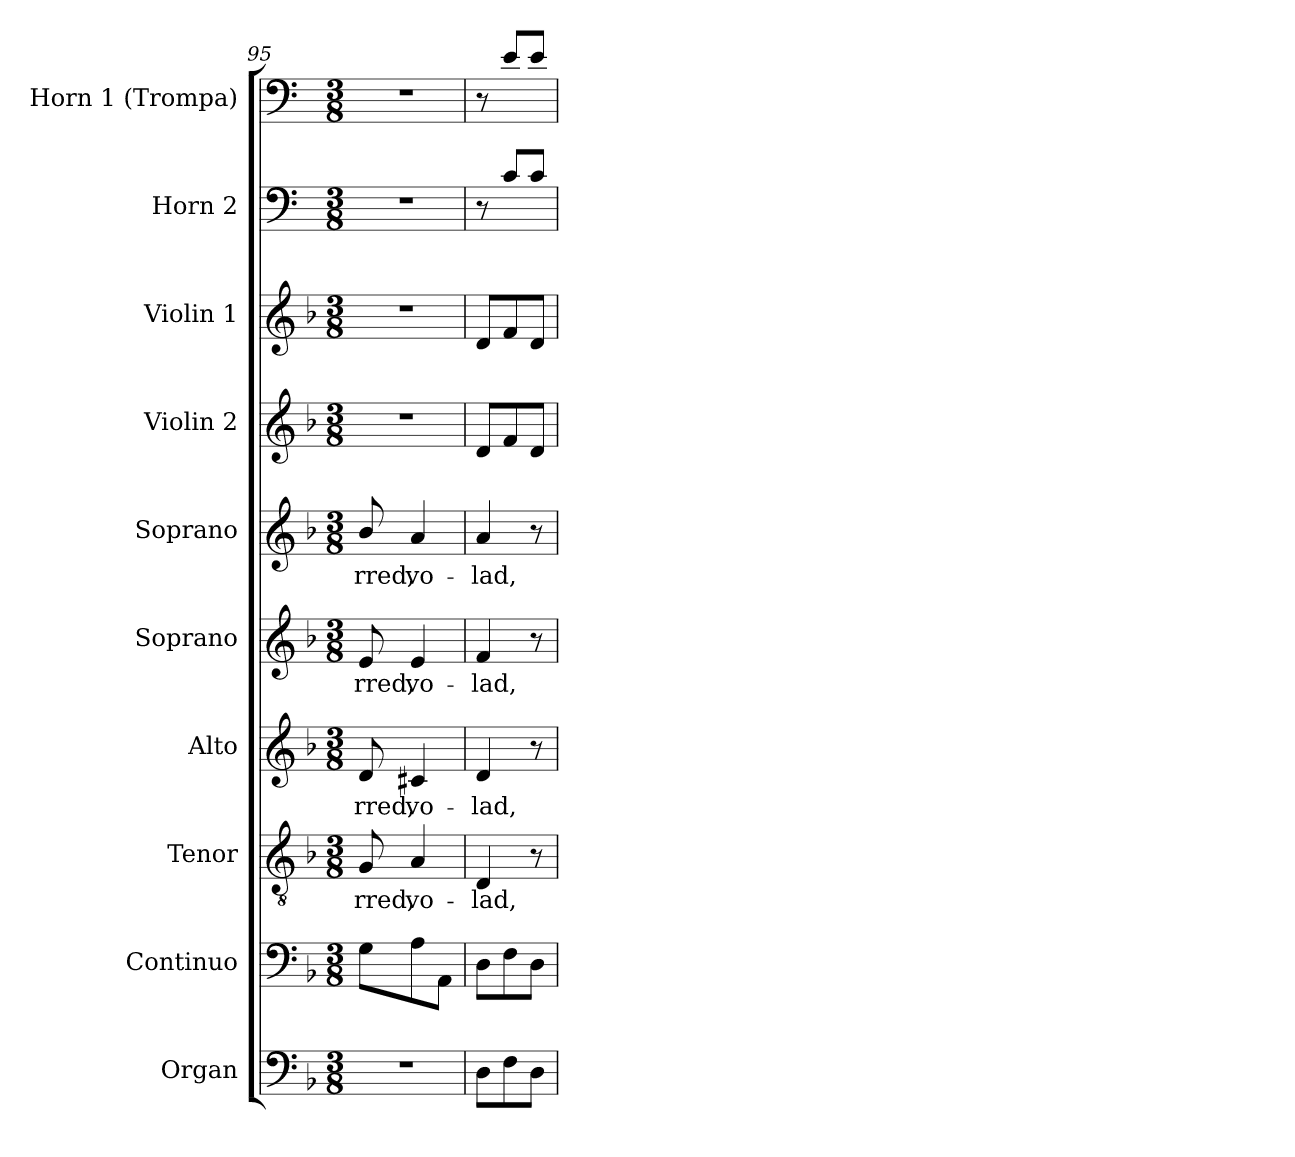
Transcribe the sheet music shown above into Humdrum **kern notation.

**kern	**kern	**kern	**text	**kern	**text	**kern	**text	**kern	**text	**kern	**kern	**kern	**kern
*part10	*part9	*part8	*part8	*part7	*part7	*part6	*part6	*part5	*part5	*part4	*part3	*part2	*part1
*staff10	*staff9	*staff8	*staff8	*staff7	*staff7	*staff6	*staff6	*staff5	*staff5	*staff4	*staff3	*staff2	*staff1
*I"Organ	*I"Continuo	*I"Tenor	*	*I"Alto	*	*I"Soprano	*	*I"Soprano	*	*I"Violin 2	*I"Violin 1	*I"Horn  2	*I"Horn  1 (Trompa)
*I'Org.	*I'Cont.	*I'T.	*	*I'A.	*	*I'S.	*	*I'S.	*	*I'Vln. 2	*I'Vln. 1	*I'Hn.	*I'Hn.
*clefF4	*clefF4	*clefGv2	*	*clefG2	*	*clefG2	*	*clefG2	*	*clefG2	*clefG2	*clefF4	*clefF4
*	*	*ITrd7c12	*	*	*	*	*	*	*	*	*	*ITrd4c7	*ITrd4c7
*k[b-]	*k[b-]	*k[b-]	*	*k[b-]	*	*k[b-]	*	*k[b-]	*	*k[b-]	*k[b-]	*k[b-]	*k[b-]
*F:	*F:	*F:	*	*F:	*	*F:	*	*F:	*	*F:	*F:	*F:	*F:
*M3/8	*M3/8	*M3/8	*	*M3/8	*	*M3/8	*	*M3/8	*	*M3/8	*M3/8	*M3/8	*M3/8
=95	=95	=95	=95	=95	=95	=95	=95	=95	=95	=95	=95	=95	=95
!LO:N:vis=1	!	!	!	!	!	!	!	!	!	!	!	!	!
!	!	!	!LO:LY:b:color=#000000	!	!	!	!	!	!	!	!	!	!
!	!	!	!	!	!LO:LY:b:color=#000000	!	!	!	!	!	!	!	!
!	!	!	!	!	!	!	!LO:LY:b:color=#000000	!	!	!	!	!	!
!	!	!	!	!	!	!	!	!	!LO:LY:b:color=#000000	!LO:N:vis=1	!LO:N:vis=1	!LO:N:vis=1	!LO:N:vis=1
4.r	8Gi\L	8GGi/	-rred,	8di/	-rred,	8ei/	-rred,	8b-i/	-rred,	4.r	4.r	4.r	4.r
!	!	!	!LO:LY:b:color=#000000	!	!	!	!	!	!	!	!	!	!
!	!	!	!	!	!LO:LY:b:color=#000000	!	!	!	!	!	!	!	!
!	!	!	!	!	!	!	!LO:LY:b:color=#000000	!	!	!	!	!	!
!	!	!	!	!	!	!	!	!	!LO:LY:b:color=#000000	!	!	!	!
.	8Ai\	4AAi/	vo-	4c#Xi/	vo-	4ei/	vo-	4ai/	vo-	.	.	.	.
.	8AAi\J	.	.	.	.	.	.	.	.	.	.	.	.
=96	=96	=96	=96	=96	=96	=96	=96	=96	=96	=96	=96	=96	=96
!	!	!	!LO:LY:b:color=#000000	!	!	!	!	!	!	!	!	!	!
!	!	!	!	!	!LO:LY:b:color=#000000	!	!	!	!	!	!	!	!
!	!	!	!	!	!	!	!LO:LY:b:color=#000000	!	!	!	!	!	!
!	!	!	!	!	!	!	!	!	!LO:LY:b:color=#000000	!	!	!	!
8Di\L	8Di\L	4DDi/	-lad,	4di/	-lad,	4fi/	-lad,	4ai/	-lad,	8di/L	8di/L	8r	8r
8Fi\	8Fi\	.	.	.	.	.	.	.	.	8fi/	8fi/	8Fi/L	8Ai/L
8Di\J	8Di\J	8r	.	8r	.	8r	.	8r	.	8di/J	8di/J	8Fi/J	8Ai/J
=	=	=	=	=	=	=	=	=	=	=	=	=	=
*-	*-	*-	*-	*-	*-	*-	*-	*-	*-	*-	*-	*-	*-
